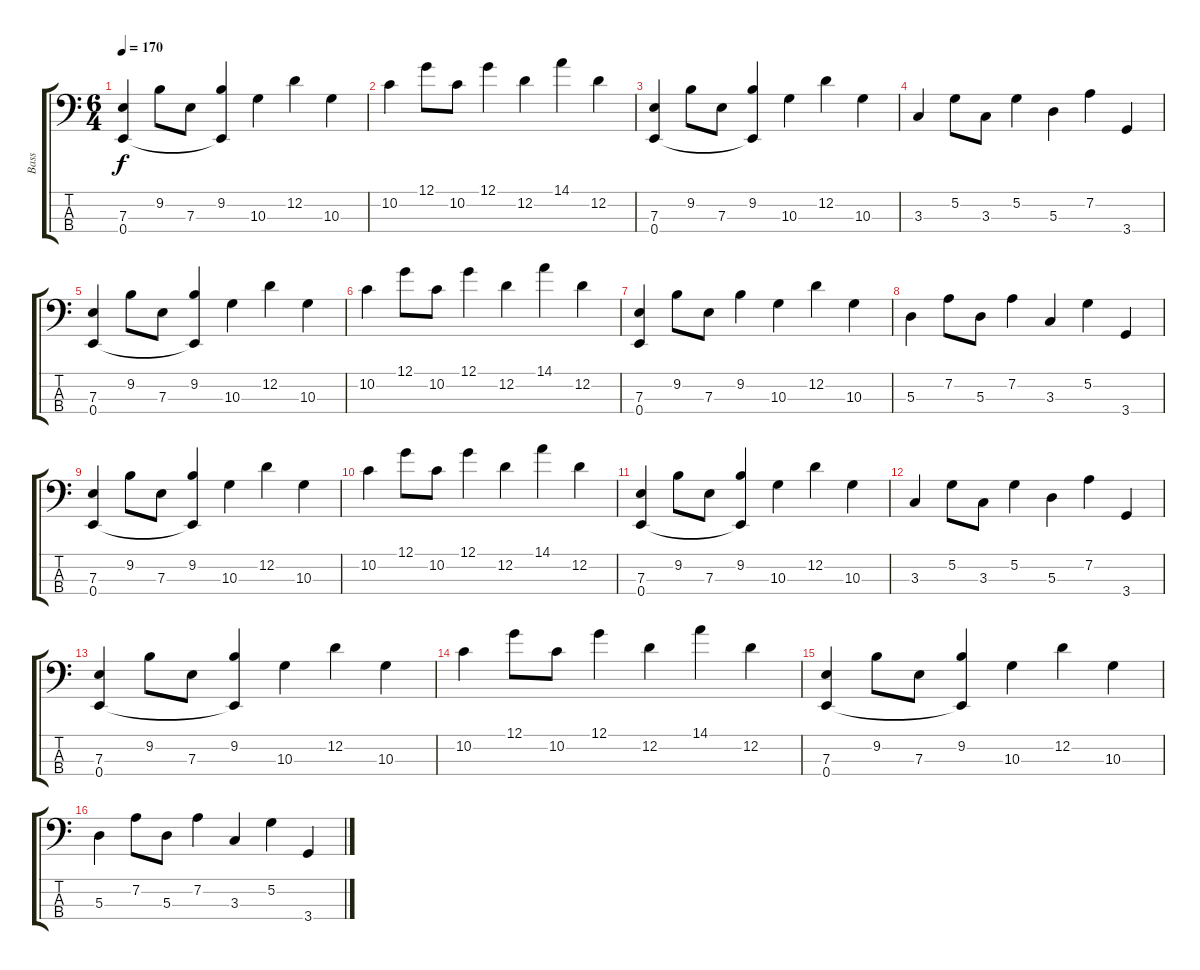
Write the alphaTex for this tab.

\track ("Bass" "Bass") {instrument electricbassfinger}
\staff {score tabs}
\tuning (G2 D2 A1 E1) {hide}
\ts (6 4)
\tempo 170
\clef f4
\ks c
(7.3 0.4).4{dy f instrument electricbassfinger} 9.2.8 7.3.8 (9.2 0.4{t}).4 10.3.4 12.2.4 10.3.4 |
10.2.4 12.1.8 10.2.8 12.1.4 12.2.4 14.1.4 12.2.4 |
(7.3 0.4).4 9.2.8 7.3.8 (9.2 0.4{t}).4 10.3.4 12.2.4 10.3.4 |
3.3.4 5.2.8 3.3.8 5.2.4 5.3.4 7.2.4 3.4.4 |
(7.3 0.4).4 9.2.8 7.3.8 (9.2 0.4{t}).4 10.3.4 12.2.4 10.3.4 |
10.2.4 12.1.8 10.2.8 12.1.4 12.2.4 14.1.4 12.2.4 |
(7.3 0.4).4 9.2.8 7.3.8 9.2.4 10.3.4 12.2.4 10.3.4 |
5.3.4 7.2.8 5.3.8 7.2.4 3.3.4 5.2.4 3.4.4 |
(7.3 0.4).4 9.2.8 7.3.8 (9.2 0.4{t}).4 10.3.4 12.2.4 10.3.4 |
10.2.4 12.1.8 10.2.8 12.1.4 12.2.4 14.1.4 12.2.4 |
(7.3 0.4).4 9.2.8 7.3.8 (9.2 0.4{t}).4 10.3.4 12.2.4 10.3.4 |
3.3.4 5.2.8 3.3.8 5.2.4 5.3.4 7.2.4 3.4.4 |
(7.3 0.4).4 9.2.8 7.3.8 (9.2 0.4{t}).4 10.3.4 12.2.4 10.3.4 |
10.2.4 12.1.8 10.2.8 12.1.4 12.2.4 14.1.4 12.2.4 |
(7.3 0.4).4 9.2.8 7.3.8 (9.2 0.4{t}).4 10.3.4 12.2.4 10.3.4 |
5.3.4 7.2.8 5.3.8 7.2.4 3.3.4 5.2.4 3.4.4
